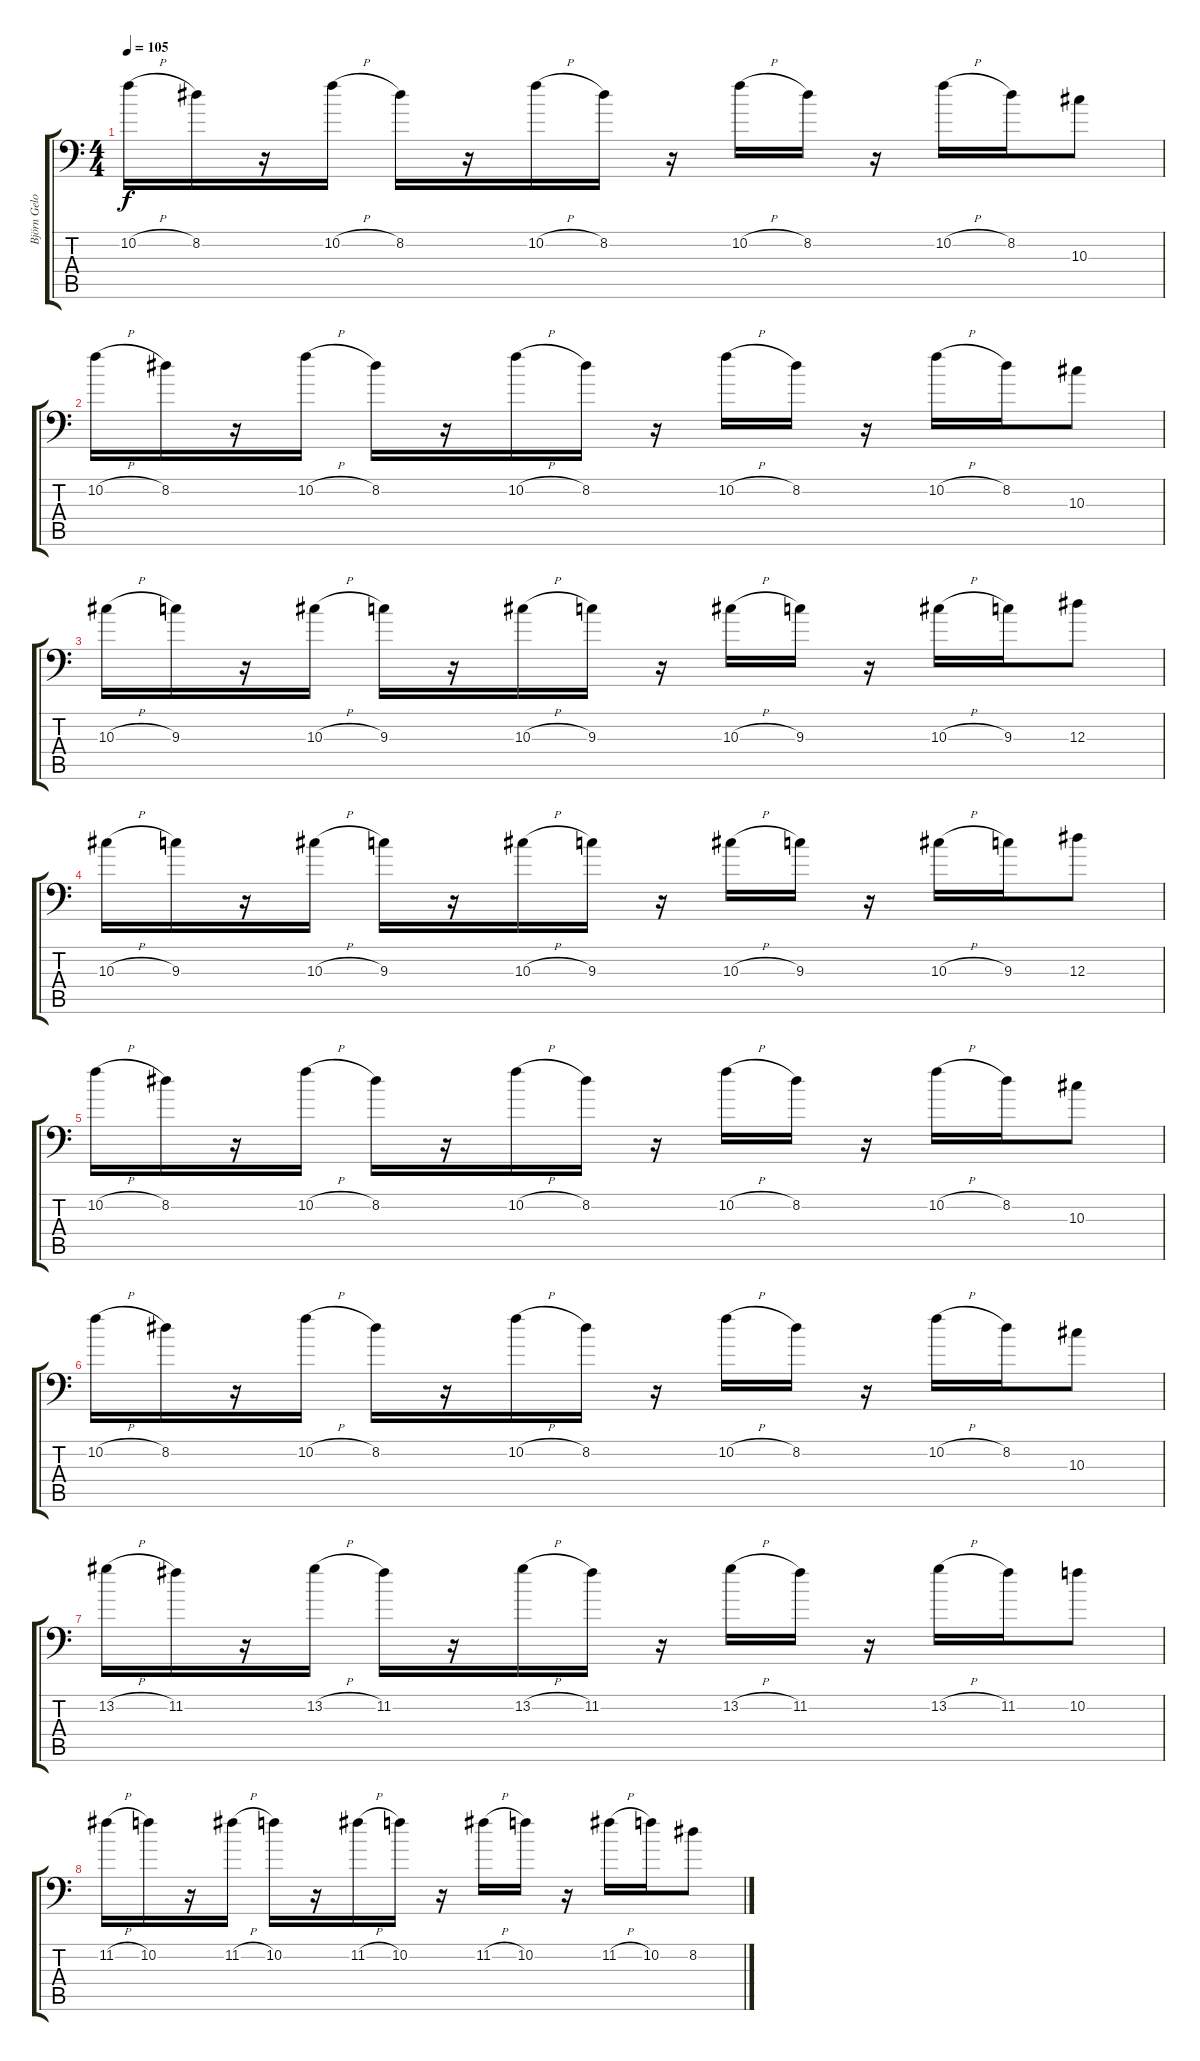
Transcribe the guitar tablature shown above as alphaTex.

\track ("Björn Gelotte" "Björn Gelo") {instrument distortionguitar}
\staff {score tabs}
\tuning (C4 G3 Eb3 Bb2 F2 Bb1) {hide}
\ts (4 4)
\tempo 105
\clef f4
\ks c
10.2{h}.16{dy f} 8.2.16 r.16 10.2{h}.16 8.2.16 r.16 10.2{h}.16 8.2.16 r.16 10.2{h}.16 8.2.16 r.16 10.2{h}.16 8.2.16 10.3.8 |
10.2{h}.16 8.2.16 r.16 10.2{h}.16 8.2.16 r.16 10.2{h}.16 8.2.16 r.16 10.2{h}.16 8.2.16 r.16 10.2{h}.16 8.2.16 10.3.8 |
10.3{h}.16 9.3.16 r.16 10.3{h}.16 9.3.16 r.16 10.3{h}.16 9.3.16 r.16 10.3{h}.16 9.3.16 r.16 10.3{h}.16 9.3.16 12.3.8 |
10.3{h}.16 9.3.16 r.16 10.3{h}.16 9.3.16 r.16 10.3{h}.16 9.3.16 r.16 10.3{h}.16 9.3.16 r.16 10.3{h}.16 9.3.16 12.3.8 |
10.2{h}.16 8.2.16 r.16 10.2{h}.16 8.2.16 r.16 10.2{h}.16 8.2.16 r.16 10.2{h}.16 8.2.16 r.16 10.2{h}.16 8.2.16 10.3.8 |
10.2{h}.16 8.2.16 r.16 10.2{h}.16 8.2.16 r.16 10.2{h}.16 8.2.16 r.16 10.2{h}.16 8.2.16 r.16 10.2{h}.16 8.2.16 10.3.8 |
13.2{h}.16 11.2.16 r.16 13.2{h}.16 11.2.16 r.16 13.2{h}.16 11.2.16 r.16 13.2{h}.16 11.2.16 r.16 13.2{h}.16 11.2.16 10.2.8 |
11.2{h}.16 10.2.16 r.16 11.2{h}.16 10.2.16 r.16 11.2{h}.16 10.2.16 r.16 11.2{h}.16 10.2.16 r.16 11.2{h}.16 10.2.16 8.2.8
